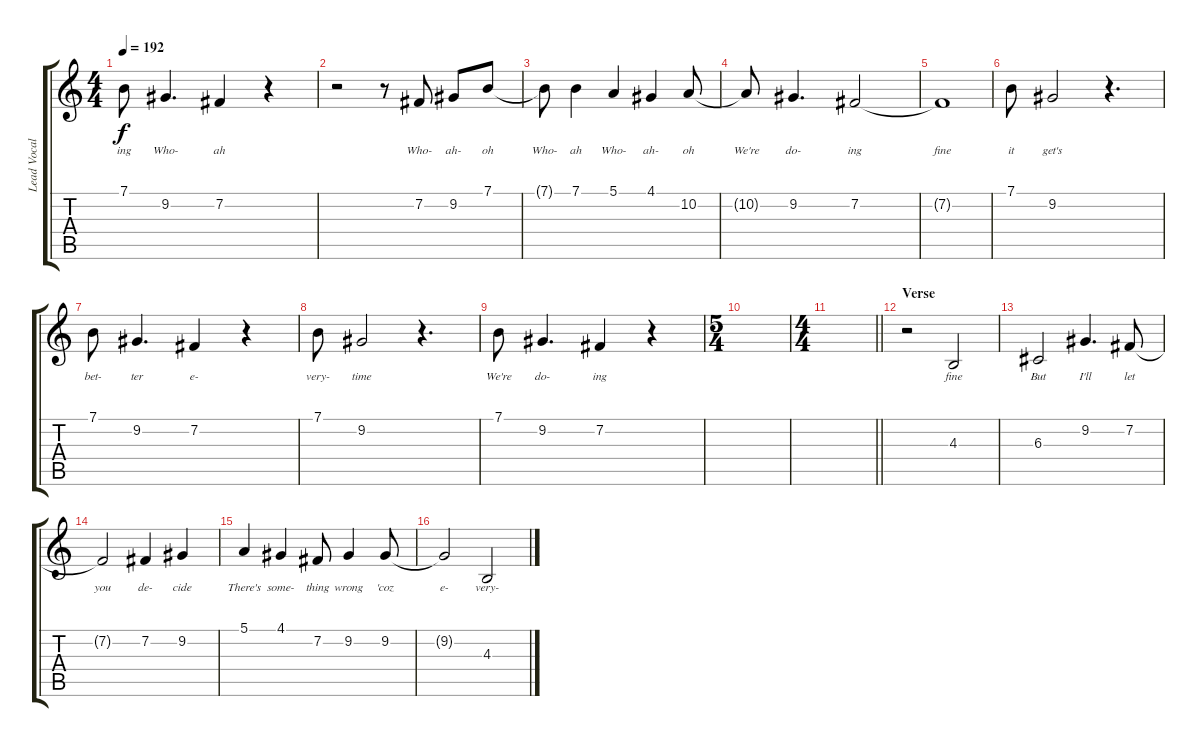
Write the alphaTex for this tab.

\track ("Lead Vocal" "Lead Vocal") {instrument violin}
\staff {score tabs}
\tuning (E4 B3 G3 D3 A2 E2) {hide}
\ts (4 4)
\tempo 192
\clef g2
\ks c
7.1.8{lyrics (0 "ing") lyrics (1 "") lyrics (2 "") lyrics (3 "") lyrics (4 "") dy f} 9.2.4{d lyrics (0 "Who-") lyrics (1 "") lyrics (2 "") lyrics (3 "") lyrics (4 "")} 7.2.4{lyrics (0 "ah") lyrics (1 "") lyrics (2 "") lyrics (3 "") lyrics (4 "")} r.4 |
r.2 r.8 7.2.8{lyrics (0 "Who-") lyrics (1 "") lyrics (2 "") lyrics (3 "") lyrics (4 "")} 9.2.8{lyrics (0 "ah-") lyrics (1 "") lyrics (2 "") lyrics (3 "") lyrics (4 "")} 7.1.8{lyrics (0 "oh") lyrics (1 "") lyrics (2 "") lyrics (3 "") lyrics (4 "")} |
7.1{t}.8{lyrics (0 "Who-") lyrics (1 "") lyrics (2 "") lyrics (3 "") lyrics (4 "")} 7.1.4{lyrics (0 "ah") lyrics (1 "") lyrics (2 "") lyrics (3 "") lyrics (4 "")} 5.1.4{lyrics (0 "Who-") lyrics (1 "") lyrics (2 "") lyrics (3 "") lyrics (4 "")} 4.1.4{lyrics (0 "ah-") lyrics (1 "") lyrics (2 "") lyrics (3 "") lyrics (4 "")} 10.2.8{lyrics (0 "oh") lyrics (1 "") lyrics (2 "") lyrics (3 "") lyrics (4 "")} |
10.2{t}.8{lyrics (0 "We're") lyrics (1 "") lyrics (2 "") lyrics (3 "") lyrics (4 "")} 9.2.4{d lyrics (0 "do-") lyrics (1 "") lyrics (2 "") lyrics (3 "") lyrics (4 "")} 7.2.2{lyrics (0 "ing") lyrics (1 "") lyrics (2 "") lyrics (3 "") lyrics (4 "")} |
7.2{t}.1{lyrics (0 "fine") lyrics (1 "") lyrics (2 "") lyrics (3 "") lyrics (4 "")} |
7.1.8{lyrics (0 "it") lyrics (1 "") lyrics (2 "") lyrics (3 "") lyrics (4 "")} 9.2.2{lyrics (0 "get's") lyrics (1 "") lyrics (2 "") lyrics (3 "") lyrics (4 "")} r.4{d} |
7.1.8{lyrics (0 "bet-") lyrics (1 "") lyrics (2 "") lyrics (3 "") lyrics (4 "")} 9.2.4{d lyrics (0 "ter") lyrics (1 "") lyrics (2 "") lyrics (3 "") lyrics (4 "")} 7.2.4{lyrics (0 "e-") lyrics (1 "") lyrics (2 "") lyrics (3 "") lyrics (4 "")} r.4 |
7.1.8{lyrics (0 "very-") lyrics (1 "") lyrics (2 "") lyrics (3 "") lyrics (4 "")} 9.2.2{lyrics (0 "time") lyrics (1 "") lyrics (2 "") lyrics (3 "") lyrics (4 "")} r.4{d} |
7.1.8{lyrics (0 "We're") lyrics (1 "") lyrics (2 "") lyrics (3 "") lyrics (4 "")} 9.2.4{d lyrics (0 "do-") lyrics (1 "") lyrics (2 "") lyrics (3 "") lyrics (4 "")} 7.2.4{lyrics (0 "ing") lyrics (1 "") lyrics (2 "") lyrics (3 "") lyrics (4 "")} r.4 |
\ts (5 4)
|
\ts (4 4)
\barLineRight lightlight
|
\section ("" "Verse")
r.2 4.3.2{lyrics (0 "fine") lyrics (1 "") lyrics (2 "") lyrics (3 "") lyrics (4 "")} |
6.3.2{lyrics (0 "But") lyrics (1 "") lyrics (2 "") lyrics (3 "") lyrics (4 "")} 9.2.4{d lyrics (0 "I'll") lyrics (1 "") lyrics (2 "") lyrics (3 "") lyrics (4 "")} 7.2.8{lyrics (0 "let") lyrics (1 "") lyrics (2 "") lyrics (3 "") lyrics (4 "")} |
7.2{t}.2{lyrics (0 "you") lyrics (1 "") lyrics (2 "") lyrics (3 "") lyrics (4 "")} 7.2.4{lyrics (0 "de-") lyrics (1 "") lyrics (2 "") lyrics (3 "") lyrics (4 "")} 9.2.4{lyrics (0 "cide") lyrics (1 "") lyrics (2 "") lyrics (3 "") lyrics (4 "")} |
5.1.4{lyrics (0 "There's") lyrics (1 "") lyrics (2 "") lyrics (3 "") lyrics (4 "")} 4.1.4{lyrics (0 "some-") lyrics (1 "") lyrics (2 "") lyrics (3 "") lyrics (4 "")} 7.2.8{lyrics (0 "thing") lyrics (1 "") lyrics (2 "") lyrics (3 "") lyrics (4 "")} 9.2.4{lyrics (0 "wrong") lyrics (1 "") lyrics (2 "") lyrics (3 "") lyrics (4 "")} 9.2.8{lyrics (0 "'coz") lyrics (1 "") lyrics (2 "") lyrics (3 "") lyrics (4 "")} |
9.2{t}.2{lyrics (0 "e-") lyrics (1 "") lyrics (2 "") lyrics (3 "") lyrics (4 "")} 4.3.2{lyrics (0 "very-") lyrics (1 "") lyrics (2 "") lyrics (3 "") lyrics (4 "")}
